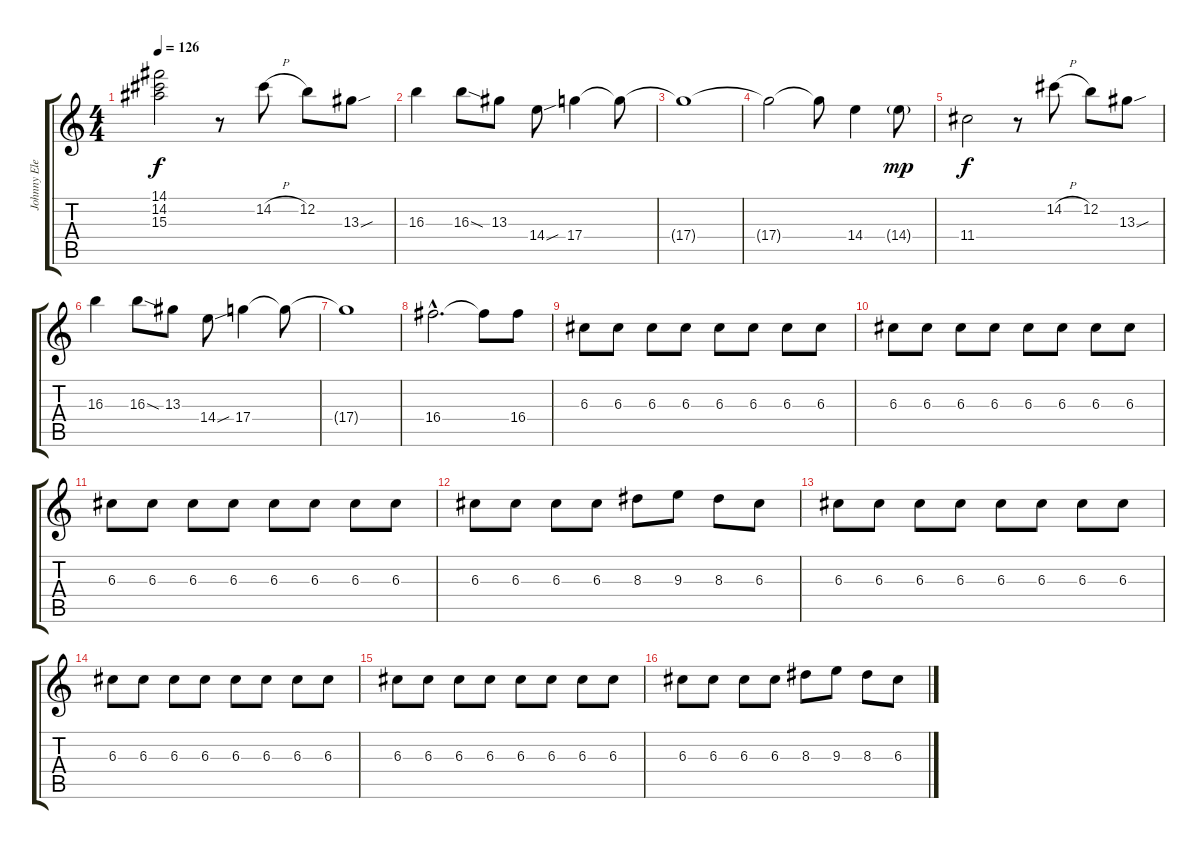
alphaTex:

\track ("Johnny Electric" "Johnny Ele") {instrument electricguitarclean}
\staff {score tabs}
\tuning (E4 B3 G3 D3 A2 E2) {hide}
\ts (4 4)
\tempo 126
\clef g2
\ks c
(14.1{t} 14.2{t} 15.3{t}).2{dy f} r.8 14.2{h}.8 12.2.8 13.3{sou}.8 |
16.3.4 16.3{sod}.8 13.3.8 14.4{sou}.8 17.4.4 17.4{t}.8 |
17.4{t}.1 |
17.4{t}.2 17.4{t}.8 14.4.4 14.4{g}.8{dy mp} |
11.4.2{dy f} r.8 14.2{h}.8 12.2.8 13.3{sou}.8 |
16.3.4 16.3{sod}.8 13.3.8 14.4{sou}.8 17.4.4 17.4{t}.8 |
17.4{t}.1 |
16.4{hac}.2{d} 16.4{t}.8 16.4.8 |
6.3.8 6.3.8 6.3.8 6.3.8 6.3.8 6.3.8 6.3.8 6.3.8 |
6.3.8 6.3.8 6.3.8 6.3.8 6.3.8 6.3.8 6.3.8 6.3.8 |
6.3.8 6.3.8 6.3.8 6.3.8 6.3.8 6.3.8 6.3.8 6.3.8 |
6.3.8 6.3.8 6.3.8 6.3.8 8.3.8 9.3.8 8.3.8 6.3.8 |
6.3.8 6.3.8 6.3.8 6.3.8 6.3.8 6.3.8 6.3.8 6.3.8 |
6.3.8 6.3.8 6.3.8 6.3.8 6.3.8 6.3.8 6.3.8 6.3.8 |
6.3.8 6.3.8 6.3.8 6.3.8 6.3.8 6.3.8 6.3.8 6.3.8 |
6.3.8 6.3.8 6.3.8 6.3.8 8.3.8 9.3.8 8.3.8 6.3.8
